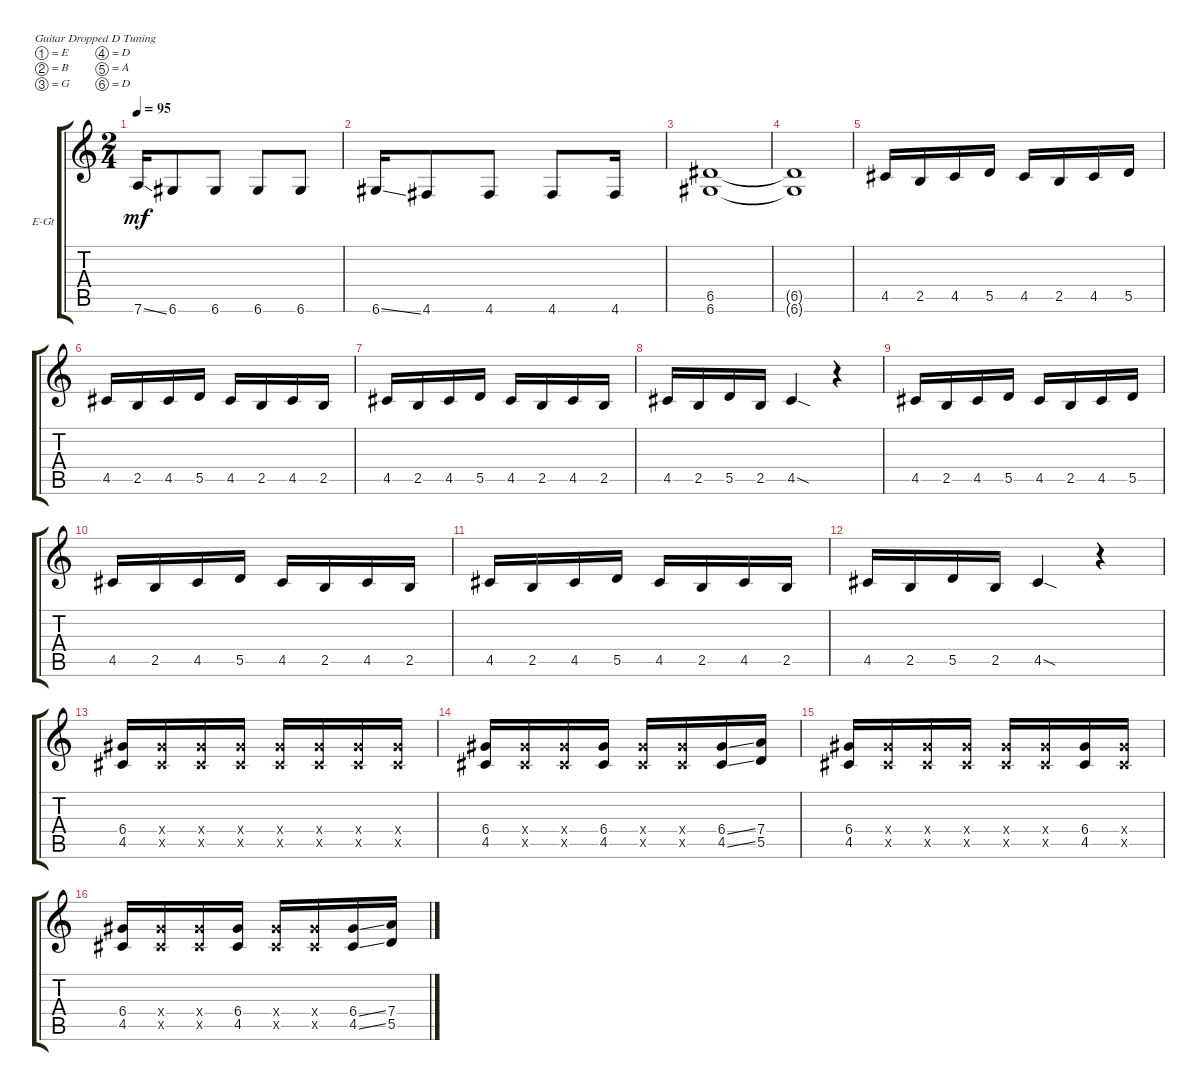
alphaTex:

\bracketExtendMode groupsimilarinstruments
\firstSystemTrackNameOrientation horizontal
\otherSystemsTrackNameOrientation horizontal
\track ("Electric Guitar" "E-Gt") {instrument distortionguitar}
\staff {score tabs}
\tuning (E4 B3 G3 D3 A2 D2)
\ts (2 4)
\tempo 95
\clef g2
\scale
0.333333
\ks c
7.6{ss}.16{dy mf} 6.6.8 6.6.8 6.6.8 6.6.8 |
\scale
0.333333 6.6{ss}.16 4.6.8 4.6.8 4.6.8 4.6.16 |
\scale
0.333333 (6.6 6.5).1 |
(6.5{t} 6.6{t}).1 |
\scale
0.333333 4.5.16 2.5.16 4.5.16 5.5.16 4.5.16 2.5.16 4.5.16 5.5.16 |
\scale
0.333333 4.5.16 2.5.16 4.5.16 5.5.16 4.5.16 2.5.16 4.5.16 2.5.16 |
4.5.16 2.5.16 4.5.16 5.5.16 4.5.16 2.5.16 4.5.16 2.5.16 |
4.5.16 2.5.16 5.5.16 2.5.16 4.5{sod}.4 r.4 |
4.5.16 2.5.16 4.5.16 5.5.16 4.5.16 2.5.16 4.5.16 5.5.16 |
4.5.16 2.5.16 4.5.16 5.5.16 4.5.16 2.5.16 4.5.16 2.5.16 |
4.5.16 2.5.16 4.5.16 5.5.16 4.5.16 2.5.16 4.5.16 2.5.16 |
4.5.16 2.5.16 5.5.16 2.5.16 4.5{sod}.4 r.4 |
(4.5 6.4).16 (6.4{x} 4.5{x}).16 (6.4{x} 4.5{x}).16 (6.4{x} 4.5{x}).16 (6.4{x} 4.5{x}).16 (6.4{x} 4.5{x}).16 (6.4{x} 4.5{x}).16 (6.4{x} 4.5{x}).16 |
(4.5 6.4).16 (4.5{x} 6.4{x}).16 (4.5{x} 6.4{x}).16 (4.5 6.4).16 (4.5{x} 6.4{x}).16 (4.5{x} 6.4{x}).16 (4.5{ss} 6.4{ss}).16 (5.5 7.4).16 |
(4.5 6.4).16 (4.5{x} 6.4{x}).16 (4.5{x} 6.4{x}).16 (4.5{x} 6.4{x}).16 (4.5{x} 6.4{x}).16 (4.5{x} 6.4{x}).16 (4.5 6.4).16 (4.5{x} 6.4{x}).16 |
(4.5 6.4).16 (4.5{x} 6.4{x}).16 (6.4{x} 4.5{x}).16 (4.5 6.4).16 (4.5{x} 6.4{x}).16 (4.5{x} 6.4{x}).16 (4.5{ss} 6.4{ss}).16 (5.5 7.4).16
